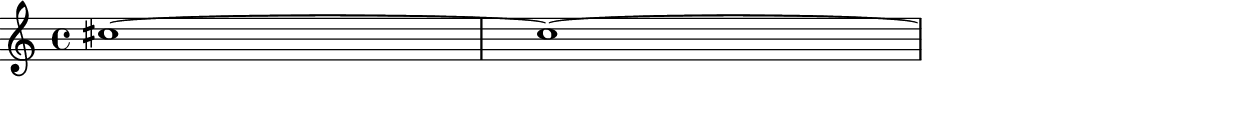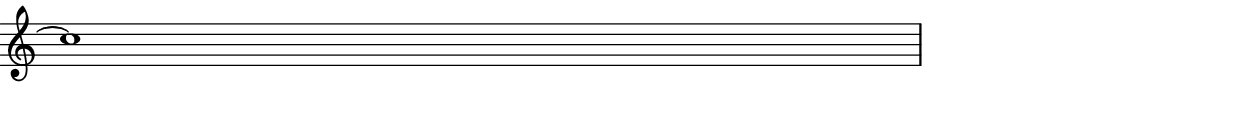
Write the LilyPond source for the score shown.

%% Generated by lilypond-book
%% Options: [exampleindent=10.16\mm,indent=0\mm,line-width=160\mm,paper-height=845.047\pt,paper-width=597.508\pt,papersize='(cons (* 597.508 pt) (* 845.047 pt))]
\include "lilypond-book-preamble.ly"


% ****************************************************************
% Start cut-&-pastable-section
% ****************************************************************

#(ly:set-option 'eps-box-padding 3.000000)



\paper {
  #(set-paper-size '(cons (* 597.508 pt) (* 845.047 pt)))
  indent = 0\mm
  line-width = 160\mm
  % offset the left padding, also add 1mm as lilypond creates cropped
  % images with a little space on the right
  line-width = #(- line-width (* mm  3.000000) (* mm 1))
}

\layout {
  
}




% ****************************************************************
% ly snippet:
% ****************************************************************
\sourcefilename "snippets/hiding-accidentals-on-tied-notes-at-the-start-of-a-new-system.ly"
\sourcefileline 0
%% DO NOT EDIT this file manually; it was automatically
%% generated from the LilyPond Wiki
%% (https://wiki.lilypond.community).
%%
%% Make any changes in the Wiki itself, or in
%% `Documentation/snippets/new/`, then run
%% `scripts/auxiliar/makelsr.pl`.
%%
%% This file is in the public domain.

\version "2.24.0"

\header {
%% Translation of GIT committish: a8a85e19654e46d725563e6deba44083ef137a2c
  texidocja = "
タイで繋がれた音符が改行した際の臨時記号を隠す方法を示しています。
"
  doctitleja = "タイで繋がれた音符が改行した際の臨時記号を隠す"

%% Translation of GIT committish: 2f3474d9af596d677ed5b7ce720ae4d0954a6b51
  texidocit = "
Questo frammento mostra come nascondere le alterazioni delle note unite alla figura precedente mediante una
legatura di valore all'inizio di un nuovo sistema

"
  doctitleit = "Nascondere le alterazioni delle note con legatura di valore all'inizio di un nuovo sistema"

%% Translation of GIT committish: de1e42ce512f3690387cdd065109bddff1b7bd6d
  texidocfr = "
Cet exemple illustre comment, lorsqu'une note affublée d'une altération
accidentelle est prolongée, ne pas répéter cette altération après un
saut de ligne.
"

  doctitlefr = "Non répétition de l'altération après saut de ligne sur liaison de prolongation"

%% Translation of GIT committish: 6f7a4f8fe0e6b95080adc1f386faddca3933d988
  texidoces = "
Aquí se muestra la manera de ocultar las alteraciones de las notas
ligadas al comienzo de un sistema nuevo.

"
  doctitlees = "Ocultar las alteraciones sobre notas ligadas al principio de un sistema nuevo"

%% Translation of GIT committish: 8ffecf6be17c6ec2ff87cf31873121a8cce29b09
  texidocca = "
Aquí es mostra la manera d'ocultar les alteracions de les notes
lligades al començament d'uns sistema nou.

"
  doctitleca = "Ocultar les alteracions sobre notes lligades al principi d'un sistema nou"

  categories = "Pitches"

  texidoc = "
This shows how to hide accidentals on tied notes at the start of a new
system.
"

  doctitle = "Hiding accidentals on tied notes at the start of a new system"
} % begin verbatim


\relative c'' {
  \override Accidental.hide-tied-accidental-after-break = ##t
  cis1~ cis~
  \break
  cis
}



% ****************************************************************
% end ly snippet
% ****************************************************************
